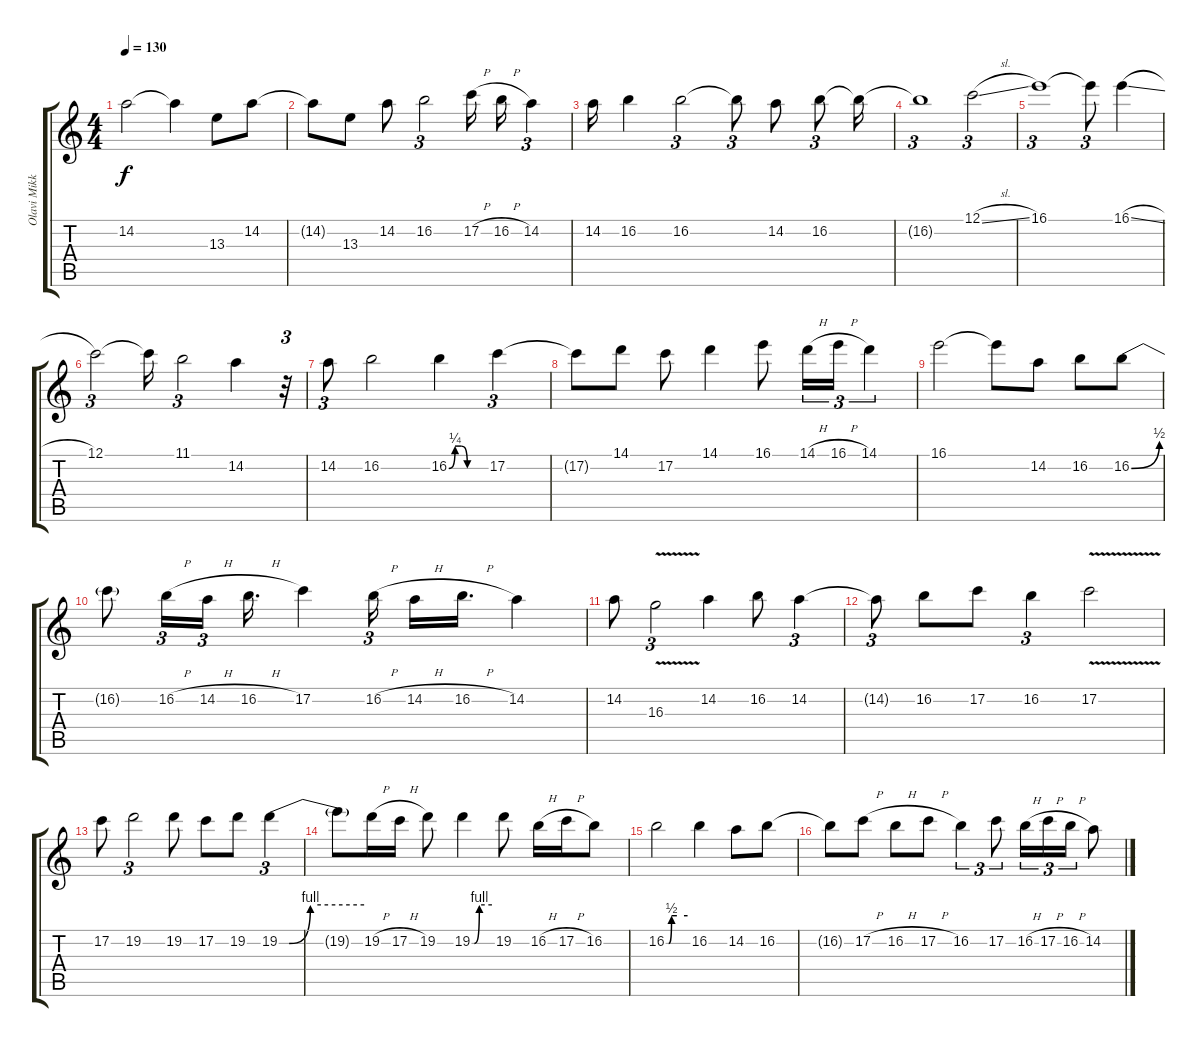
\track ("Olavi Mikkonen Solo" "Olavi Mikk") {instrument distortionguitar}
\staff {score tabs}
\tuning (C4 G3 Eb3 Bb2 F2 C2) {hide}
\ts (4 4)
\tempo 130
\clef g2
\ks c
14.2.2{dy f} 14.2{t}.4 13.3.8 14.2.8 |
14.2{t}.8 13.3.8 14.2.8 16.2.2{tu (3 2)} 17.2{h}.16 16.2{h}.16 14.2.4{tu (3 2)} |
14.2.16 16.2.4 16.2.2{tu (3 2)} 16.2{t}.8{tu (3 2)} 14.2.8 16.2.8{tu (3 2)} 16.2{t}.16 |
16.2{t}.1{tu (3 2)} 12.1{sl}.2{tu (3 2)} |
16.1.1{tu (3 2)} 16.1{t}.8{tu (3 2)} 16.1{sl}.4 |
12.1.2{tu (3 2)} 12.1{t}.16 11.1.2{tu (3 2)} 14.2.4 r.32{tu (3 2)} |
14.2.8{tu (3 2)} 16.2.2 16.2{be (custom 0 0 10 1 20 1 30 0 60 0)}.4 17.2.4{tu (3 2)} |
17.2{t}.8 14.1.8 17.2.8 14.1.4 16.1.8 14.1{h}.16{tu (3 2)} 16.1{h}.16{tu (3 2)} 14.1.4{tu (3 2)} |
16.1.2 16.1{t}.8 14.2.8 16.2.8 16.2{be (bend 0 0 60 2)}.8 |
16.2{t}.8 16.2{h}.16{tu (3 2)} 14.2{h}.16{tu (3 2) beam splitsecondary} 16.2{h}.16{d} 17.2.4 16.2{h}.16{tu (3 2) beam splitsecondary} 14.2{h}.16 16.2{h}.16{d} 14.2.4 |
14.2.8 16.3{v}.2{tu (3 2)} 14.2.4 16.2.8 14.2.4{tu (3 2)} |
14.2{t}.8{tu (3 2)} 16.2.8 17.2.8 16.2.4{tu (3 2)} 17.2{v}.2 |
17.2.8{volume 13} 19.2.2{tu (3 2)} 19.2.8 17.2.8 19.2.8 19.2{be (custom 0 0 7 0 22 4 60 4)}.4{tu (3 2)} |
19.2{t}.8 19.2{h}.16 17.2{h}.16 19.2.8 19.2{be (custom 0 0 7 0 22 4 60 4)}.4 19.2.8 16.2{h}.16 17.2{h}.16 16.2.8 |
16.2{be (custom 0 0 7 0 15 2 30 2 60 2)}.2 16.2.4 14.2.8 16.2.8 |
16.2{t}.8 17.2{h}.8 16.2{h}.8 17.2{h}.8 16.2.4{tu (3 2)} 17.2.8{tu (3 2)} 16.2{h}.16{tu (3 2)} 17.2{h}.16{tu (3 2)} 16.2{h}.16{tu (3 2)} 14.2.8
